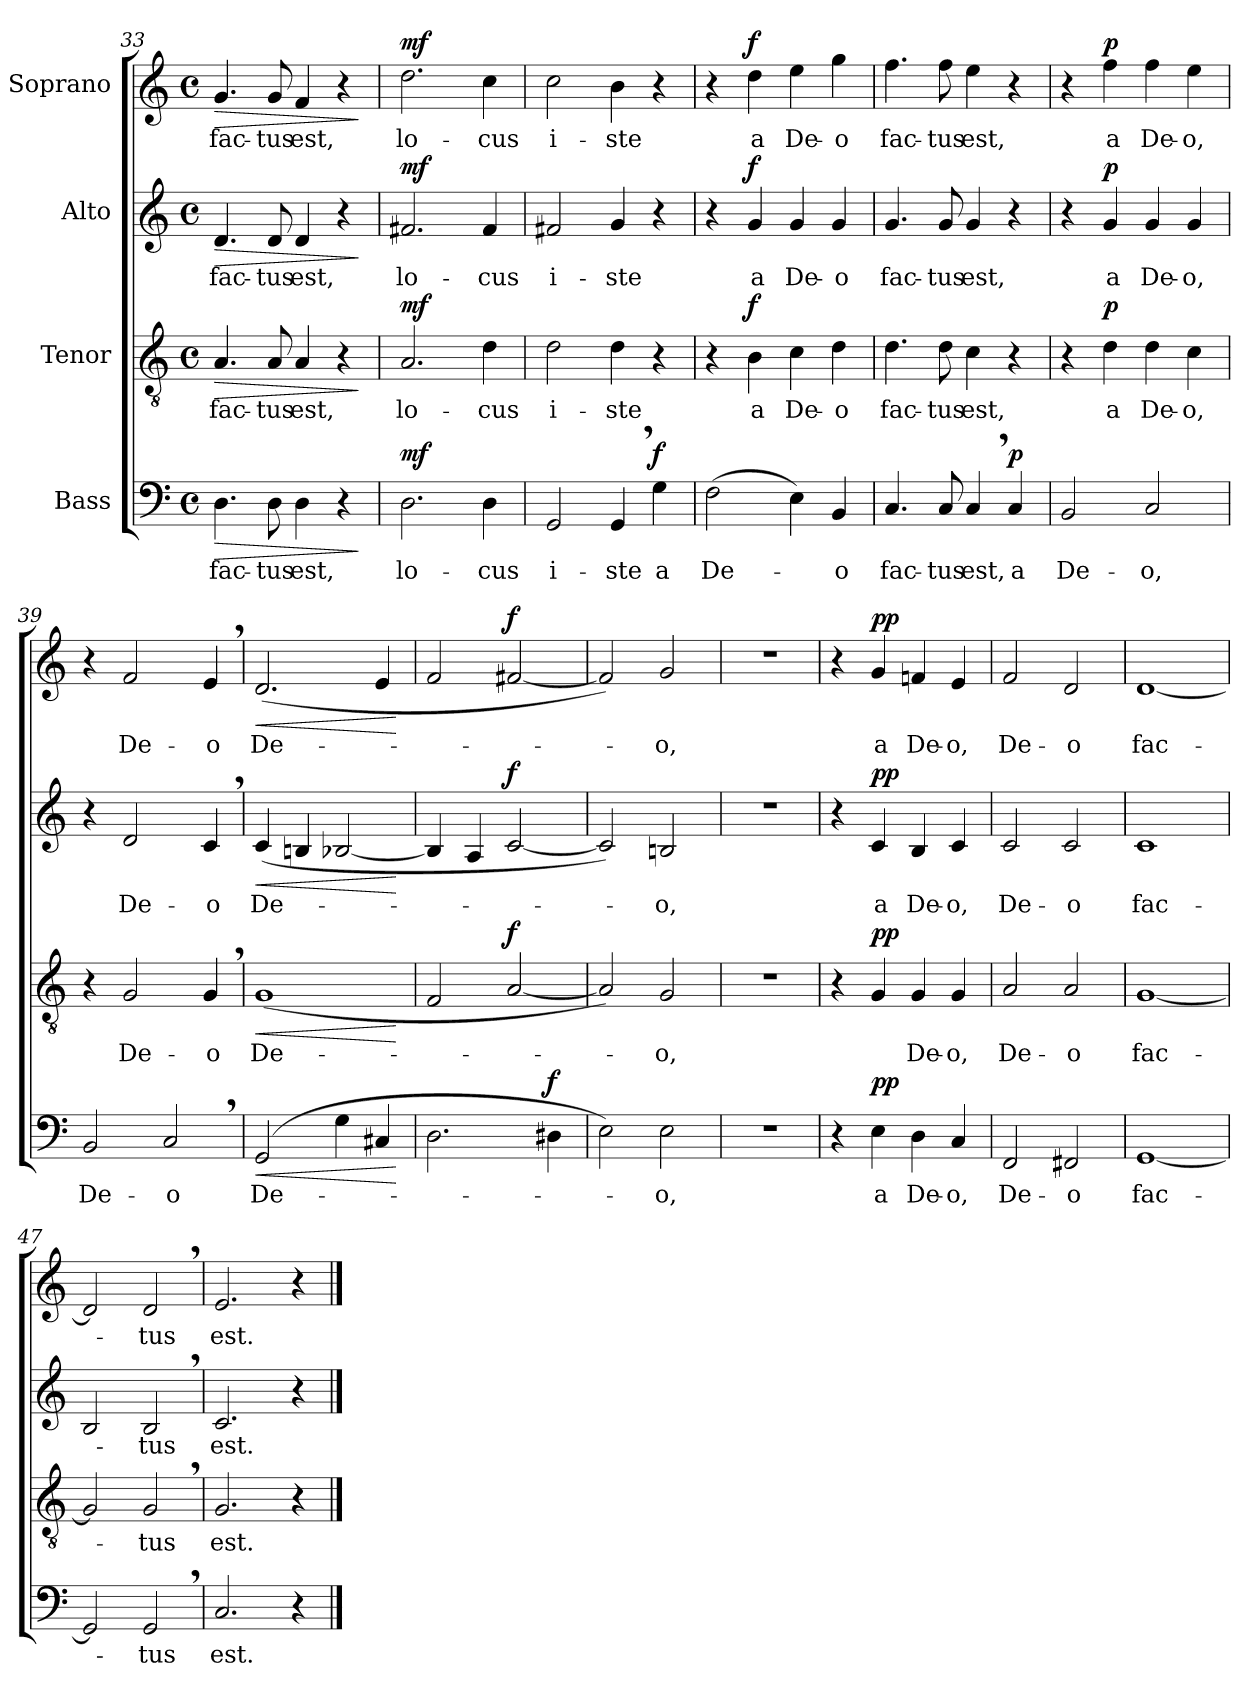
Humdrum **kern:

**kern	**text	**dynam	**kern	**text	**dynam	**kern	**text	**dynam	**kern	**text	**dynam
*part4	*part4	*part4	*part3	*part3	*part3	*part2	*part2	*part2	*part1	*part1	*part1
*staff4	*staff4	*staff4	*staff3	*staff3	*staff3	*staff2	*staff2	*staff2	*staff1	*staff1	*staff1
*I"Bass	*	*	*I"Tenor	*	*	*I"Alto	*	*	*I"Soprano	*	*
*clefF4	*	*	*clefGv2	*	*	*clefG2	*	*	*clefG2	*	*
*k[]	*	*	*k[]	*	*	*k[]	*	*	*k[]	*	*
*M4/4	*	*	*M4/4	*	*	*M4/4	*	*	*M4/4	*	*
*met(c)	*	*	*met(c)	*	*	*met(c)	*	*	*met(c)	*	*
=33	=33	=33	=33	=33	=33	=33	=33	=33	=33	=33	=33
!	!LO:LY:b	!LO:HP:b	!	!LO:LY:b	!LO:HP:b	!	!LO:LY:b	!LO:HP:b	!	!LO:LY:b	!LO:HP:b
4.D\	fac-	>	4.A/	fac-	>	4.d/	fac-	>	4.g/	fac-	>
!	!LO:LY:b	!	!	!LO:LY:b	!	!	!LO:LY:b	!	!	!LO:LY:b	!
8D\	-tus	.	8A/	-tus	.	8d/	-tus	.	8g/	-tus	.
!	!LO:LY:b	!	!	!LO:LY:b	!	!	!LO:LY:b	!	!	!LO:LY:b	!
4D\	est,	.	4A/	est,	.	4d/	est,	.	4f/	est,	.
4r	.	.	4r	.	.	4r	.	.	4r	.	.
.	.	]	.	.	]	.	.	]	.	.	]
=34	=34	=34	=34	=34	=34	=34	=34	=34	=34	=34	=34
!	!LO:LY:b	!LO:DY:a	!	!LO:LY:b	!LO:DY:a	!	!LO:LY:b	!LO:DY:a	!	!LO:LY:b	!LO:DY:a
2.D\	lo-	mf	2.A/	lo-	mf	2.f#X/	lo-	mf	2.dd\	lo-	mf
!	!LO:LY:b	!	!	!LO:LY:b	!	!	!LO:LY:b	!	!	!LO:LY:b	!
4D\	-cus	.	4d\	-cus	.	4f#/	-cus	.	4cc\	-cus	.
=35	=35	=35	=35	=35	=35	=35	=35	=35	=35	=35	=35
!	!LO:LY:b	!	!	!LO:LY:b	!	!	!LO:LY:b	!	!	!LO:LY:b	!
2GG/	i-	.	2d\	i-	.	2f#X/	i-	.	2cc\	i-	.
!	!LO:LY:b	!	!	!LO:LY:b	!	!	!LO:LY:b	!	!	!LO:LY:b	!
4GG,/	-ste	.	4d\	-ste	.	4g/	-ste	.	4b\	-ste	.
!	!LO:LY:b	!LO:DY:a	!	!	!	!	!	!	!	!	!
4G\	a	f	4r	.	.	4r	.	.	4r	.	.
!!LO:PB:g=z
=36	=36	=36	=36	=36	=36	=36	=36	=36	=36	=36	=36
!	!LO:LY:b	!	!	!	!	!	!	!	!	!	!
(2F\	De-	.	4r	.	.	4r	.	.	4r	.	.
!	!	!	!	!LO:LY:b	!LO:DY:a	!	!LO:LY:b	!LO:DY:a	!	!LO:LY:b	!LO:DY:a
.	.	.	4B\	a	f	4g/	a	f	4dd\	a	f
!	!	!	!	!LO:LY:b	!	!	!LO:LY:b	!	!	!LO:LY:b	!
4E\)	.	.	4c\	De-	.	4g/	De-	.	4ee\	De-	.
!	!LO:LY:b	!	!	!LO:LY:b	!	!	!LO:LY:b	!	!	!LO:LY:b	!
4BB/	-o	.	4d\	-o	.	4g/	-o	.	4gg\	-o	.
=37	=37	=37	=37	=37	=37	=37	=37	=37	=37	=37	=37
!	!LO:LY:b	!	!	!LO:LY:b	!	!	!LO:LY:b	!	!	!LO:LY:b	!
4.C/	fac-	.	4.d\	fac-	.	4.g/	fac-	.	4.ff\	fac-	.
!	!LO:LY:b	!	!	!LO:LY:b	!	!	!LO:LY:b	!	!	!LO:LY:b	!
8C/	-tus	.	8d\	-tus	.	8g/	-tus	.	8ff\	-tus	.
!	!LO:LY:b	!	!	!LO:LY:b	!	!	!LO:LY:b	!	!	!LO:LY:b	!
4C,/	est,	.	4c\	est,	.	4g/	est,	.	4ee\	est,	.
!	!LO:LY:b	!LO:DY:a	!	!	!	!	!	!	!	!	!
4C/	a	p	4r	.	.	4r	.	.	4r	.	.
=38	=38	=38	=38	=38	=38	=38	=38	=38	=38	=38	=38
!	!LO:LY:b	!	!	!	!	!	!	!	!	!	!
2BB/	De-	.	4r	.	.	4r	.	.	4r	.	.
!	!	!	!	!LO:LY:b	!LO:DY:a	!	!LO:LY:b	!LO:DY:a	!	!LO:LY:b	!LO:DY:a
.	.	.	4d\	a	p	4g/	a	p	4ff\	a	p
!	!LO:LY:b	!	!	!LO:LY:b	!	!	!LO:LY:b	!	!	!LO:LY:b	!
2C/	-o,	.	4d\	De-	.	4g/	De-	.	4ff\	De-	.
!	!	!	!	!LO:LY:b	!	!	!LO:LY:b	!	!	!LO:LY:b	!
.	.	.	4c\	-o,	.	4g/	-o,	.	4ee\	-o,	.
=39	=39	=39	=39	=39	=39	=39	=39	=39	=39	=39	=39
!	!LO:LY:b	!	!	!	!	!	!	!	!	!	!
2BB/	De-	.	4r	.	.	4r	.	.	4r	.	.
!	!	!	!	!LO:LY:b	!	!	!LO:LY:b	!	!	!LO:LY:b	!
.	.	.	2G/	De-	.	2d/	De-	.	2f/	De-	.
!	!LO:LY:b	!	!	!	!	!	!	!	!	!	!
2C,/	-o	.	.	.	.	.	.	.	.	.	.
!	!	!	!	!LO:LY:b	!	!	!LO:LY:b	!	!	!LO:LY:b	!
.	.	.	4G,/	-o	.	4c,/	-o	.	4e,/	-o	.
=40	=40	=40	=40	=40	=40	=40	=40	=40	=40	=40	=40
!	!LO:LY:b	!LO:HP:b	!	!LO:LY:b	!LO:HP:b	!	!LO:LY:b	!LO:HP:b	!	!LO:LY:b	!LO:HP:b
(2GG/	De-	<	(1G	De-	<	(4c/	De-	<	(2.d/	De-	<
.	.	.	.	.	.	4Bn/	.	.	.	.	.
4G\	.	.	.	.	.	[2B-X/	.	.	.	.	.
4C#X/	.	.	.	.	.	.	.	.	4e/	.	.
.	.	[	.	.	[	.	.	[	.	.	[
=41	=41	=41	=41	=41	=41	=41	=41	=41	=41	=41	=41
2.D\	.	.	2F/	.	.	4B-/]	.	.	2f/	.	.
.	.	.	.	.	.	4A/	.	.	.	.	.
!	!	!	!	!	!LO:DY:a	!	!	!LO:DY:a	!	!	!LO:DY:a
.	.	.	[2A/	.	f	[2c/	.	f	[2f#X/	.	f
!	!	!LO:DY:a	!	!	!	!	!	!	!	!	!
4D#X\	.	f	.	.	.	.	.	.	.	.	.
=42	=42	=42	=42	=42	=42	=42	=42	=42	=42	=42	=42
2E\)	.	.	2A/])	.	.	2c/])	.	.	2f#/])	.	.
!	!LO:LY:b	!	!	!LO:LY:b	!	!	!LO:LY:b	!	!	!LO:LY:b	!
2E\	-o,	.	2G/	-o,	.	2Bn/	-o,	.	2g/	-o,	.
!!LO:LB:g=z
=43	=43	=43	=43	=43	=43	=43	=43	=43	=43	=43	=43
1r	.	.	1r	.	.	1r	.	.	1r	.	.
=44	=44	=44	=44	=44	=44	=44	=44	=44	=44	=44	=44
4r	.	.	4r	.	.	4r	.	.	4r	.	.
!	!LO:LY:b	!LO:DY:a	!	!	!LO:DY:a	!	!LO:LY:b	!LO:DY:a	!	!LO:LY:b	!LO:DY:a
4E\	a	pp	4G/	.	pp	4c/	a	pp	4g/	a	pp
!	!LO:LY:b	!	!	!LO:LY:b	!	!	!LO:LY:b	!	!	!LO:LY:b	!
4D\	De-	.	4G/	De-	.	4B/	De-	.	4fn/	De-	.
!	!LO:LY:b	!	!	!LO:LY:b	!	!	!LO:LY:b	!	!	!LO:LY:b	!
4C/	-o,	.	4G/	-o,	.	4c/	-o,	.	4e/	-o,	.
=45	=45	=45	=45	=45	=45	=45	=45	=45	=45	=45	=45
!	!LO:LY:b	!	!	!LO:LY:b	!	!	!LO:LY:b	!	!	!LO:LY:b	!
2FF/	De-	.	2A/	De-	.	2c/	De-	.	2f/	De-	.
!	!LO:LY:b	!	!	!LO:LY:b	!	!	!LO:LY:b	!	!	!LO:LY:b	!
2FF#X/	-o	.	2A/	-o	.	2c/	-o	.	2d/	-o	.
=46	=46	=46	=46	=46	=46	=46	=46	=46	=46	=46	=46
!	!LO:LY:b	!	!	!LO:LY:b	!	!	!LO:LY:b	!	!	!LO:LY:b	!
[1GG	fac-	.	[1G	fac-	.	1c	fac-	.	[1d	fac-	.
=47	=47	=47	=47	=47	=47	=47	=47	=47	=47	=47	=47
2GG/]	.	.	2G/]	.	.	2B/	.	.	2d/]	.	.
!	!LO:LY:b	!	!	!LO:LY:b	!	!	!LO:LY:b	!	!	!LO:LY:b	!
2GG,/	-tus	.	2G,/	-tus	.	2B,/	-tus	.	2d,/	-tus	.
=48	=48	=48	=48	=48	=48	=48	=48	=48	=48	=48	=48
!	!LO:LY:b	!	!	!LO:LY:b	!	!	!LO:LY:b	!	!	!LO:LY:b	!
2.C/	est.	.	2.G/	est.	.	2.c/	est.	.	2.e/	est.	.
4r	.	.	4r	.	.	4r	.	.	4r	.	.
==	==	==	==	==	==	==	==	==	==	==	==
*-	*-	*-	*-	*-	*-	*-	*-	*-	*-	*-	*-
